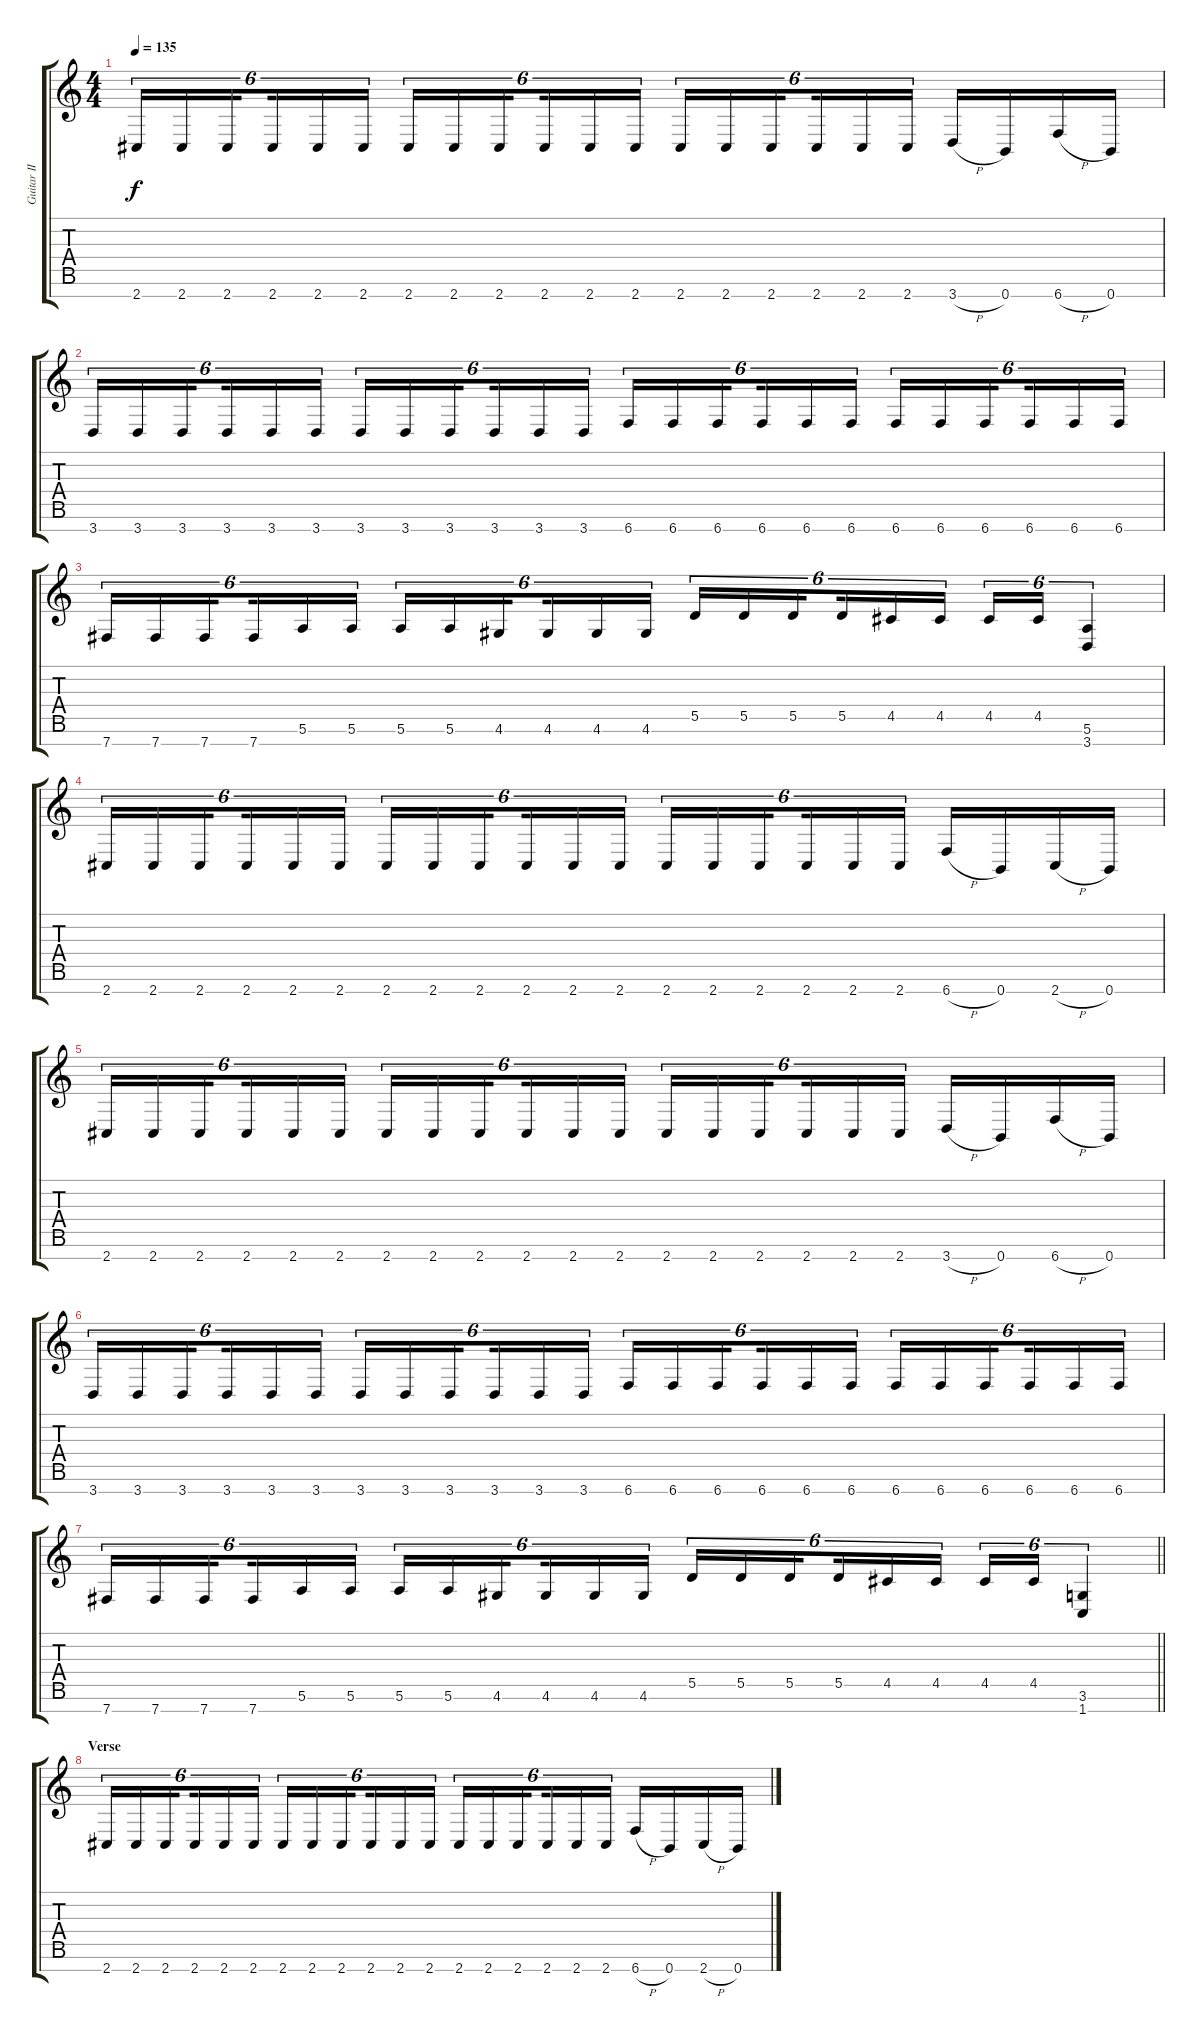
\track ("Guitar II" "Guitar II") {instrument distortionguitar}
\staff {score tabs}
\tuning (E4 B3 G3 D3 A2 E2 B1) {hide}
\ts (4 4)
\tempo 135
\clef g2
\ks c
2.7.16{tu (6 4) dy f} 2.7.16{tu (6 4)} 2.7.16{tu (6 4) beam splitsecondary} 2.7.16{tu (6 4)} 2.7.16{tu (6 4)} 2.7.16{tu (6 4)} 2.7.16{tu (6 4)} 2.7.16{tu (6 4)} 2.7.16{tu (6 4) beam splitsecondary} 2.7.16{tu (6 4)} 2.7.16{tu (6 4)} 2.7.16{tu (6 4)} 2.7.16{tu (6 4)} 2.7.16{tu (6 4)} 2.7.16{tu (6 4) beam splitsecondary} 2.7.16{tu (6 4)} 2.7.16{tu (6 4)} 2.7.16{tu (6 4)} 3.7{h}.16 0.7.16 6.7{h}.16 0.7.16 |
3.7.16{tu (6 4)} 3.7.16{tu (6 4)} 3.7.16{tu (6 4) beam splitsecondary} 3.7.16{tu (6 4)} 3.7.16{tu (6 4)} 3.7.16{tu (6 4)} 3.7.16{tu (6 4)} 3.7.16{tu (6 4)} 3.7.16{tu (6 4) beam splitsecondary} 3.7.16{tu (6 4)} 3.7.16{tu (6 4)} 3.7.16{tu (6 4)} 6.7.16{tu (6 4)} 6.7.16{tu (6 4)} 6.7.16{tu (6 4) beam splitsecondary} 6.7.16{tu (6 4)} 6.7.16{tu (6 4)} 6.7.16{tu (6 4)} 6.7.16{tu (6 4)} 6.7.16{tu (6 4)} 6.7.16{tu (6 4) beam splitsecondary} 6.7.16{tu (6 4)} 6.7.16{tu (6 4)} 6.7.16{tu (6 4)} |
7.7.16{tu (6 4)} 7.7.16{tu (6 4)} 7.7.16{tu (6 4) beam splitsecondary} 7.7.16{tu (6 4)} 5.6.16{tu (6 4)} 5.6.16{tu (6 4)} 5.6.16{tu (6 4)} 5.6.16{tu (6 4)} 4.6.16{tu (6 4) beam splitsecondary} 4.6.16{tu (6 4)} 4.6.16{tu (6 4)} 4.6.16{tu (6 4)} 5.5.16{tu (6 4)} 5.5.16{tu (6 4)} 5.5.16{tu (6 4) beam splitsecondary} 5.5.16{tu (6 4)} 4.5.16{tu (6 4)} 4.5.16{tu (6 4)} 4.5.16{tu (6 4)} 4.5.16{tu (6 4)} (5.6 3.7).4{tu (6 4)} |
2.7.16{tu (6 4)} 2.7.16{tu (6 4)} 2.7.16{tu (6 4) beam splitsecondary} 2.7.16{tu (6 4)} 2.7.16{tu (6 4)} 2.7.16{tu (6 4)} 2.7.16{tu (6 4)} 2.7.16{tu (6 4)} 2.7.16{tu (6 4) beam splitsecondary} 2.7.16{tu (6 4)} 2.7.16{tu (6 4)} 2.7.16{tu (6 4)} 2.7.16{tu (6 4)} 2.7.16{tu (6 4)} 2.7.16{tu (6 4) beam splitsecondary} 2.7.16{tu (6 4)} 2.7.16{tu (6 4)} 2.7.16{tu (6 4)} 6.7{h}.16 0.7.16 2.7{h}.16 0.7.16 |
2.7.16{tu (6 4)} 2.7.16{tu (6 4)} 2.7.16{tu (6 4) beam splitsecondary} 2.7.16{tu (6 4)} 2.7.16{tu (6 4)} 2.7.16{tu (6 4)} 2.7.16{tu (6 4)} 2.7.16{tu (6 4)} 2.7.16{tu (6 4) beam splitsecondary} 2.7.16{tu (6 4)} 2.7.16{tu (6 4)} 2.7.16{tu (6 4)} 2.7.16{tu (6 4)} 2.7.16{tu (6 4)} 2.7.16{tu (6 4) beam splitsecondary} 2.7.16{tu (6 4)} 2.7.16{tu (6 4)} 2.7.16{tu (6 4)} 3.7{h}.16 0.7.16 6.7{h}.16 0.7.16 |
3.7.16{tu (6 4)} 3.7.16{tu (6 4)} 3.7.16{tu (6 4) beam splitsecondary} 3.7.16{tu (6 4)} 3.7.16{tu (6 4)} 3.7.16{tu (6 4)} 3.7.16{tu (6 4)} 3.7.16{tu (6 4)} 3.7.16{tu (6 4) beam splitsecondary} 3.7.16{tu (6 4)} 3.7.16{tu (6 4)} 3.7.16{tu (6 4)} 6.7.16{tu (6 4)} 6.7.16{tu (6 4)} 6.7.16{tu (6 4) beam splitsecondary} 6.7.16{tu (6 4)} 6.7.16{tu (6 4)} 6.7.16{tu (6 4)} 6.7.16{tu (6 4)} 6.7.16{tu (6 4)} 6.7.16{tu (6 4) beam splitsecondary} 6.7.16{tu (6 4)} 6.7.16{tu (6 4)} 6.7.16{tu (6 4)} |
\barLineRight lightlight
7.7.16{tu (6 4)} 7.7.16{tu (6 4)} 7.7.16{tu (6 4) beam splitsecondary} 7.7.16{tu (6 4)} 5.6.16{tu (6 4)} 5.6.16{tu (6 4)} 5.6.16{tu (6 4)} 5.6.16{tu (6 4)} 4.6.16{tu (6 4) beam splitsecondary} 4.6.16{tu (6 4)} 4.6.16{tu (6 4)} 4.6.16{tu (6 4)} 5.5.16{tu (6 4)} 5.5.16{tu (6 4)} 5.5.16{tu (6 4) beam splitsecondary} 5.5.16{tu (6 4)} 4.5.16{tu (6 4)} 4.5.16{tu (6 4)} 4.5.16{tu (6 4)} 4.5.16{tu (6 4)} (3.6 1.7).4{tu (6 4)} |
\section ("" "Verse")
2.7.16{tu (6 4)} 2.7.16{tu (6 4)} 2.7.16{tu (6 4) beam splitsecondary} 2.7.16{tu (6 4)} 2.7.16{tu (6 4)} 2.7.16{tu (6 4)} 2.7.16{tu (6 4)} 2.7.16{tu (6 4)} 2.7.16{tu (6 4) beam splitsecondary} 2.7.16{tu (6 4)} 2.7.16{tu (6 4)} 2.7.16{tu (6 4)} 2.7.16{tu (6 4)} 2.7.16{tu (6 4)} 2.7.16{tu (6 4) beam splitsecondary} 2.7.16{tu (6 4)} 2.7.16{tu (6 4)} 2.7.16{tu (6 4)} 6.7{h}.16 0.7.16 2.7{h}.16 0.7.16
